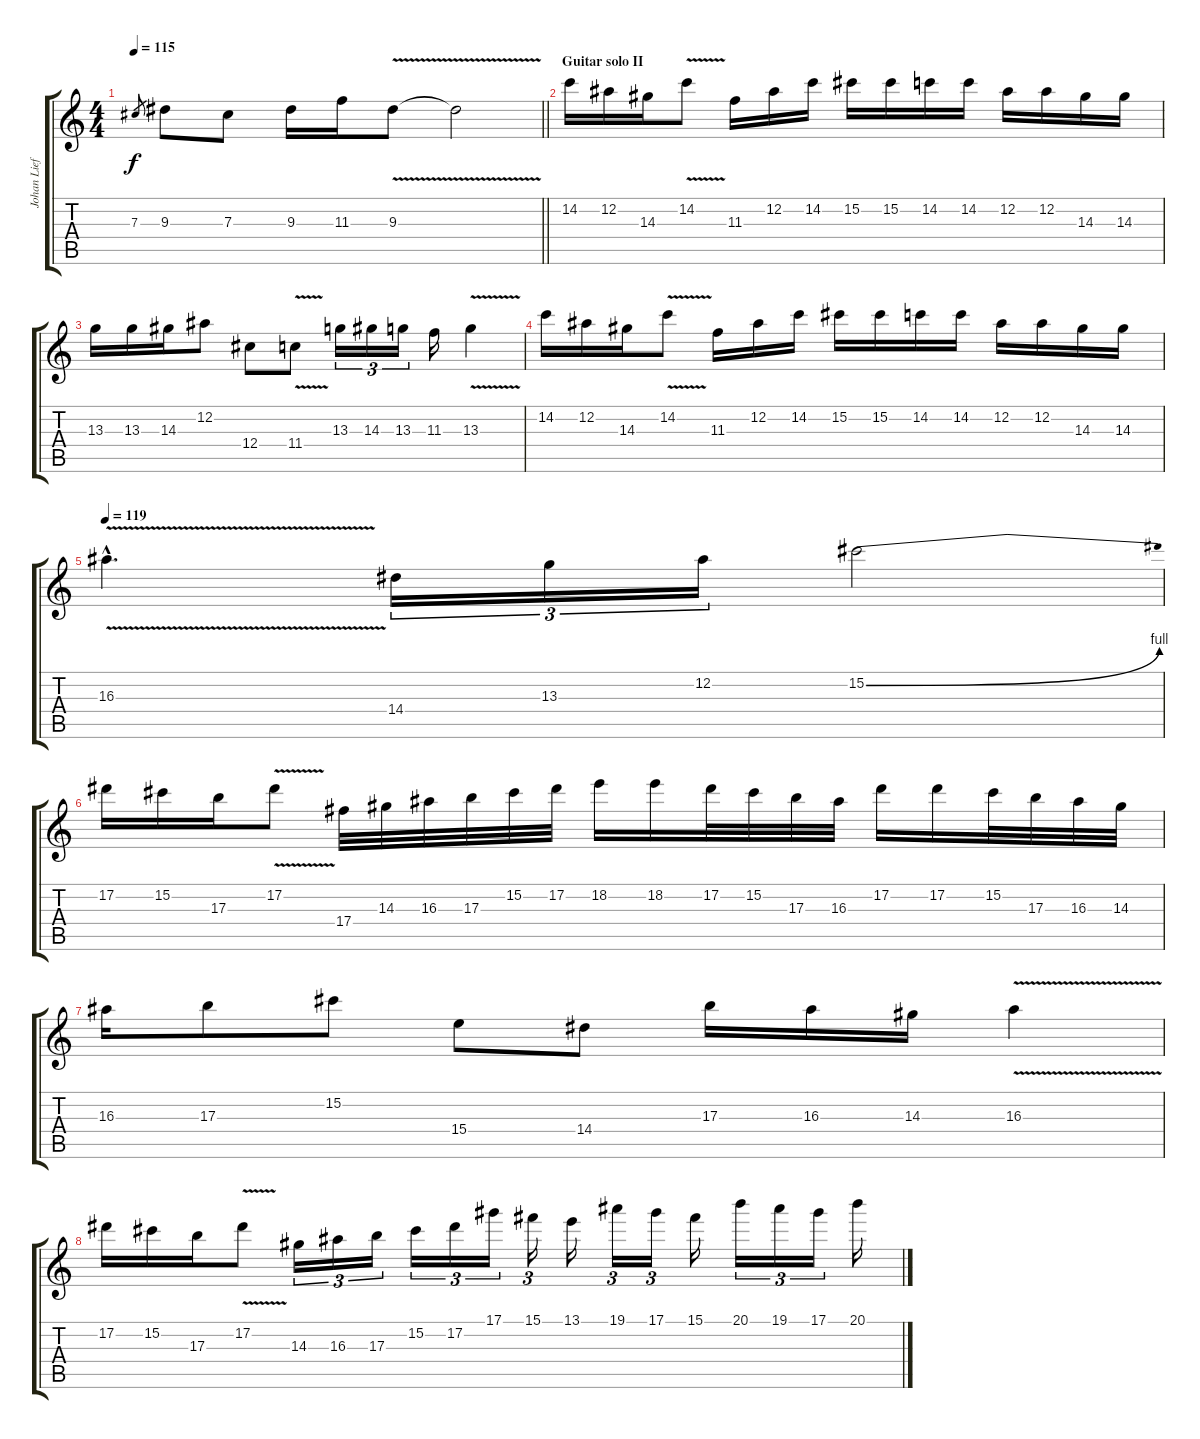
\track ("Johan Liefvendahl" "Johan Lief") {instrument overdrivenguitar}
\staff {score tabs}
\tuning (Eb4 Bb3 Gb3 Db3 Ab2 Eb2) {hide}
\ts (4 4)
\tempo 115
\clef g2
\barLineRight lightlight
\ks c
7.3.8{gr dy f} 9.3.8 7.3.8 9.3.16 11.3.16 9.3{v}.8 9.3{t}.2 |
\section ("" "Guitar solo II")
14.2.16{volume 14} 12.2.16 14.3.16 14.2{v}.8 11.3.16 12.2.16 14.2.16 15.2.16 15.2.16 14.2.16 14.2.16 12.2.16 12.2.16 14.3.16 14.3.16 |
13.3.16 13.3.16 14.3.16 12.2.8 12.4.8 11.4{v}.8 13.3.16{tu (3 2)} 14.3.16{tu (3 2)} 13.3.16{tu (3 2)} 11.3.16 13.3{v}.4 |
14.2.16 12.2.16 14.3.16 14.2{v}.8 11.3.16 12.2.16 14.2.16 15.2.16 15.2.16 14.2.16 14.2.16 12.2.16 12.2.16 14.3.16 14.3.16 |
\tempo 119
16.3{v hac}.4{d} 14.4.16{tu (3 2)} 13.3.16{tu (3 2)} 12.2.16{tu (3 2)} 15.2{be (bend 0 0 60 4)}.2 |
17.2.16 15.2.16 17.3.16 17.2{v}.8 17.4.32 14.3.32 16.3.32 17.3.32 15.2.32 17.2.32 18.2.16 18.2.16 17.2.32 15.2.32 17.3.32 16.3.32 17.2.16 17.2.16 15.2.32 17.3.32 16.3.32 14.3.32 |
16.3.16 17.3.8 15.2.8 15.4.8 14.4.8 17.3.16 16.3.16 14.3.16 16.3{v}.4 |
17.2.16 15.2.16 17.3.16 17.2{v}.8 14.3.16{tu (3 2)} 16.3.16{tu (3 2)} 17.3.16{tu (3 2)} 15.2.16{tu (3 2)} 17.2.16{tu (3 2)} 17.1.16{tu (3 2)} 15.1.16{tu (3 2)} 13.1.16 19.1.16{tu (3 2)} 17.1.16{tu (3 2)} 15.1.16 20.1.16{tu (3 2)} 19.1.16{tu (3 2)} 17.1.16{tu (3 2)} 20.1.16
